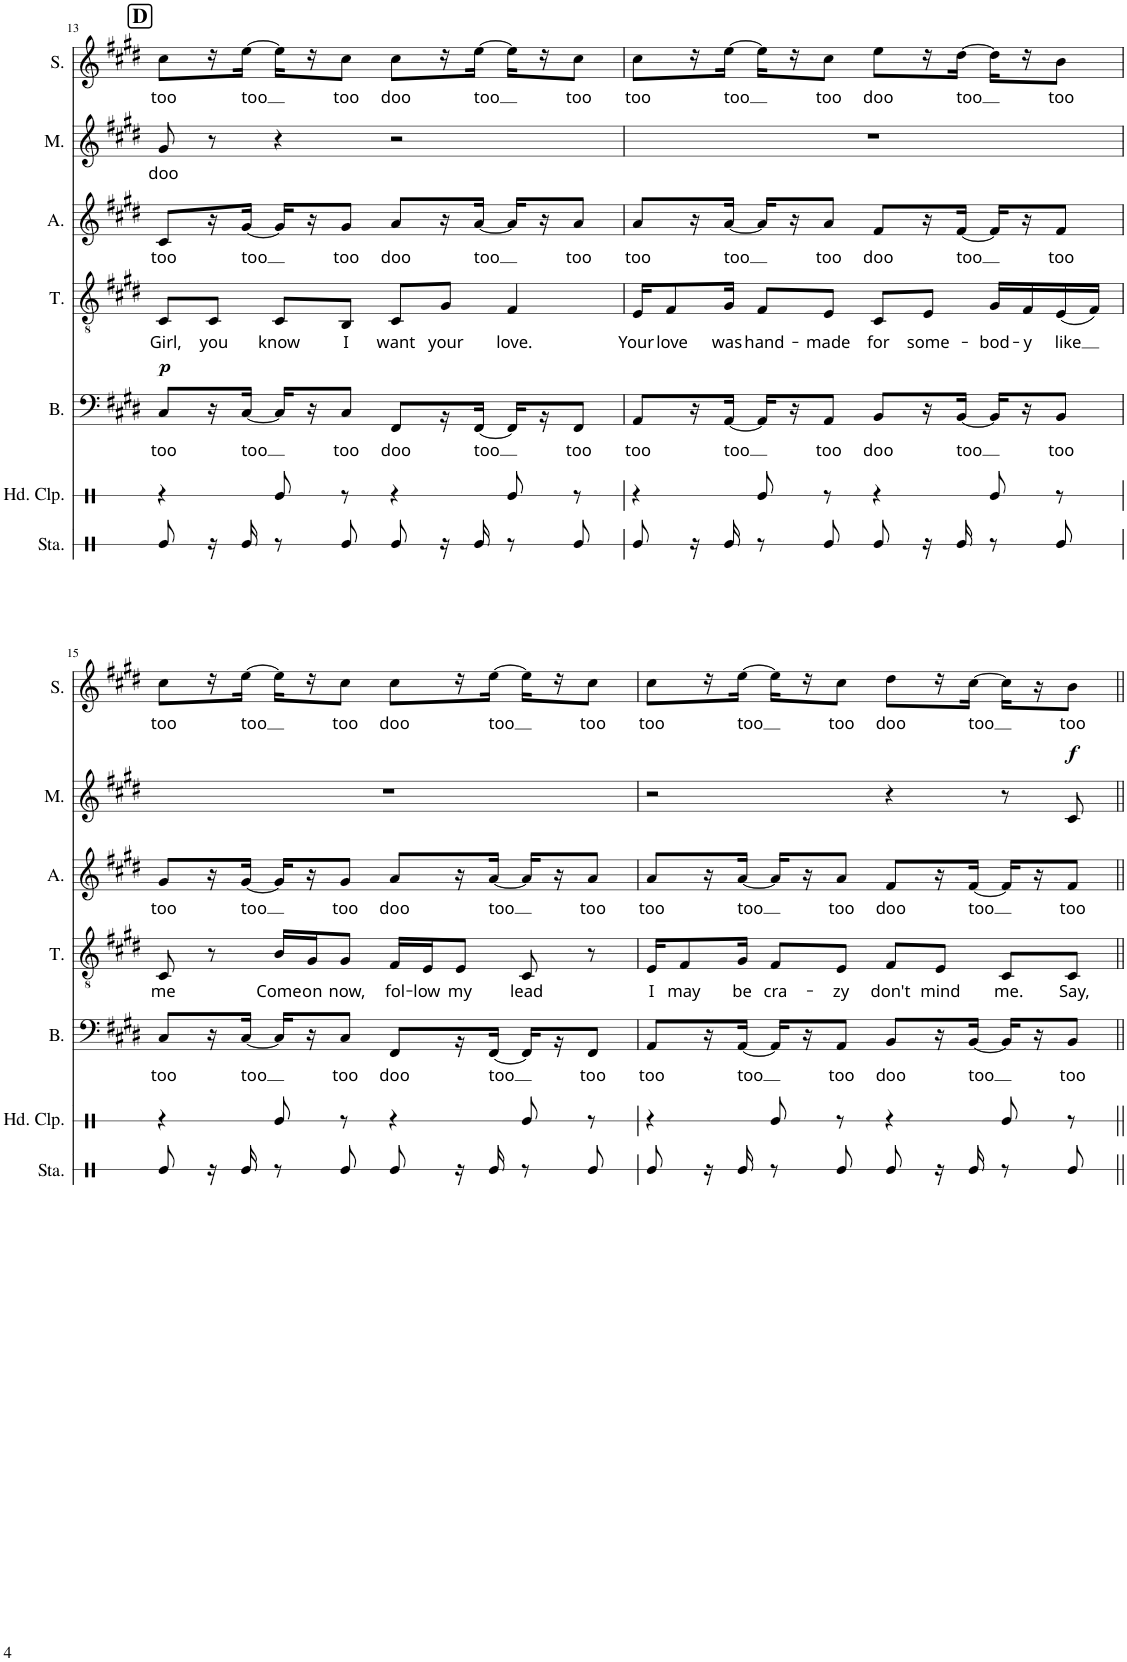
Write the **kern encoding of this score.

**kern	**kern	**kern	**text	**dynam	**kern	**text	**kern	**text	**kern	**text	**dynam	**kern	**text
*part7	*part6	*part5	*part5	*part5	*part4	*part4	*part3	*part3	*part2	*part2	*part2	*part1	*part1
*staff7	*staff6	*staff5	*staff5	*staff5	*staff4	*staff4	*staff3	*staff3	*staff2	*staff2	*staff2	*staff1	*staff1
*I"Stamp	*I"Hand Clap	*I"Base	*	*	*I"Tenor	*	*I"Alto	*	*I"Mezzo	*	*	*I"Soprano	*
*I'Sta.	*I'Hd. Clp.	*I'B.	*	*	*I'T.	*	*I'A.	*	*I'M.	*	*	*I'S.	*
!!LO:PB:g=z
*clefX	*clefX	*clefF4	*	*	*clefGv2	*	*clefG2	*	*clefG2	*	*	*clefG2	*
*k[]	*k[]	*k[f#c#g#d#]	*	*	*k[f#c#g#d#]	*	*k[f#c#g#d#]	*	*k[f#c#g#d#]	*	*	*k[f#c#g#d#]	*
*M4/4	*M4/4	*M4/4	*	*	*M4/4	*	*M4/4	*	*M4/4	*	*	*M4/4	*
!!LO:REH:place=s1:a:B:cj:fs=14:t=D
=13	=13	=13	=13	=13	=13	=13	=13	=13	=13	=13	=13	=13	=13
!	!	!	!LO:LY:b	!LO:DY:a	!	!LO:LY:b	!	!LO:LY:b	!	!LO:LY:b	!	!	!LO:LY:b
8Re/	4r	8C#/L	too	p	8C#/L	Girl,	8c#/L	too	8g#/	doo	.	8cc#\L	too
!	!	!	!	!	!	!LO:LY:b	!	!	!	!	!	!	!
16r	.	16r	.	.	8C#/J	you	16r	.	8r	.	.	16r	.
!	!	!	!LO:LY:b	!	!	!	!	!LO:LY:b	!	!	!	!	!LO:LY:b
16Re/	.	[<16C#/JJ	too	.	.	.	[<16g#/JJ	too	.	.	.	[>16ee\JJ	too
!	!	!	!	!	!	!LO:LY:b	!	!	!	!	!	!	!
8r	8Re/	16C#/LL]	.	.	8C#/L	know	16g#/LL]	.	4r	.	.	16ee\LL]	.
.	.	16r	.	.	.	.	16r	.	.	.	.	16r	.
!	!	!	!LO:LY:b	!	!	!LO:LY:b	!	!LO:LY:b	!	!	!	!	!LO:LY:b
8Re/	8r	8C#/J	too	.	8BB/J	I	8g#/J	too	.	.	.	8cc#\J	too
!	!	!	!LO:LY:b	!	!	!LO:LY:b	!	!LO:LY:b	!	!	!	!	!LO:LY:b
8Re/	4r	8FF#/L	doo	.	8C#/L	want	8a/L	doo	2r	.	.	8cc#\L	doo
!	!	!	!	!	!	!LO:LY:b	!	!	!	!	!	!	!
16r	.	16r	.	.	8G#/J	your	16r	.	.	.	.	16r	.
!	!	!	!LO:LY:b	!	!	!	!	!LO:LY:b	!	!	!	!	!LO:LY:b
16Re/	.	[<16FF#/JJ	too	.	.	.	[<16a/JJ	too	.	.	.	[>16ee\JJ	too
!	!	!	!	!	!	!LO:LY:b	!	!	!	!	!	!	!
8r	8Re/	16FF#/LL]	.	.	4F#/	love.	16a/LL]	.	.	.	.	16ee\LL]	.
.	.	16r	.	.	.	.	16r	.	.	.	.	16r	.
!	!	!	!LO:LY:b	!	!	!	!	!LO:LY:b	!	!	!	!	!LO:LY:b
8Re/	8r	8FF#/J	too	.	.	.	8a/J	too	.	.	.	8cc#\J	too
=14	=14	=14	=14	=14	=14	=14	=14	=14	=14	=14	=14	=14	=14
!	!	!	!LO:LY:b	!	!	!LO:LY:b	!	!LO:LY:b	!	!	!	!	!LO:LY:b
8Re/	4r	8AA/L	too	.	16E/KL	Your	8a/L	too	1r	.	.	8cc#\L	too
!	!	!	!	!	!	!LO:LY:b	!	!	!	!	!	!	!
.	.	.	.	.	8F#/	love	.	.	.	.	.	.	.
16r	.	16r	.	.	.	.	16r	.	.	.	.	16r	.
!	!	!	!LO:LY:b	!	!	!LO:LY:b	!	!LO:LY:b	!	!	!	!	!LO:LY:b
16Re/	.	[<16AA/JJ	too	.	16G#/Jk	was	[<16a/JJ	too	.	.	.	[>16ee\JJ	too
!	!	!	!	!	!	!LO:LY:b	!	!	!	!	!	!	!
8r	8Re/	16AA/LL]	.	.	8F#/L	hand-	16a/LL]	.	.	.	.	16ee\LL]	.
.	.	16r	.	.	.	.	16r	.	.	.	.	16r	.
!	!	!	!LO:LY:b	!	!	!LO:LY:b	!	!LO:LY:b	!	!	!	!	!LO:LY:b
8Re/	8r	8AA/J	too	.	8E/J	-made	8a/J	too	.	.	.	8cc#\J	too
!	!	!	!LO:LY:b	!	!	!LO:LY:b	!	!LO:LY:b	!	!	!	!	!LO:LY:b
8Re/	4r	8BB/L	doo	.	8C#/L	for	8f#/L	doo	.	.	.	8ee\L	doo
!	!	!	!	!	!	!LO:LY:b	!	!	!	!	!	!	!
16r	.	16r	.	.	8E/J	some-	16r	.	.	.	.	16r	.
!	!	!	!LO:LY:b	!	!	!	!	!LO:LY:b	!	!	!	!	!LO:LY:b
16Re/	.	[<16BB/JJ	too	.	.	.	[<16f#/JJ	too	.	.	.	[>16dd#\JJ	too
!	!	!	!	!	!	!LO:LY:b	!	!	!	!	!	!	!
8r	8Re/	16BB/LL]	.	.	16G#/LL	-bod-	16f#/LL]	.	.	.	.	16dd#\LL]	.
!	!	!	!	!	!	!LO:LY:b	!	!	!	!	!	!	!
.	.	16r	.	.	16F#/	-y	16r	.	.	.	.	16r	.
!	!	!	!LO:LY:b	!	!	!LO:LY:b	!	!LO:LY:b	!	!	!	!	!LO:LY:b
8Re/	8r	8BB/J	too	.	(<16E/	like	8f#/J	too	.	.	.	8b\J	too
.	.	.	.	.	16F#/JJ)	.	.	.	.	.	.	.	.
!!LO:LB:g=z
=15	=15	=15	=15	=15	=15	=15	=15	=15	=15	=15	=15	=15	=15
!	!	!	!LO:LY:b	!	!	!LO:LY:b	!	!LO:LY:b	!	!	!	!	!LO:LY:b
8Re/	4r	8C#/L	too	.	8C#/	me	8g#/L	too	1r	.	.	8cc#\L	too
16r	.	16r	.	.	8r	.	16r	.	.	.	.	16r	.
!	!	!	!LO:LY:b	!	!	!	!	!LO:LY:b	!	!	!	!	!LO:LY:b
16Re/	.	[<16C#/JJ	too	.	.	.	[<16g#/JJ	too	.	.	.	[>16ee\JJ	too
!	!	!	!	!	!	!LO:LY:b	!	!	!	!	!	!	!
8r	8Re/	16C#/LL]	.	.	16B/LL	Come	16g#/LL]	.	.	.	.	16ee\LL]	.
!	!	!	!	!	!	!LO:LY:b	!	!	!	!	!	!	!
.	.	16r	.	.	16G#/J	on	16r	.	.	.	.	16r	.
!	!	!	!LO:LY:b	!	!	!LO:LY:b	!	!LO:LY:b	!	!	!	!	!LO:LY:b
8Re/	8r	8C#/J	too	.	8G#/J	now,	8g#/J	too	.	.	.	8cc#\J	too
!	!	!	!LO:LY:b	!	!	!LO:LY:b	!	!LO:LY:b	!	!	!	!	!LO:LY:b
8Re/	4r	8FF#/L	doo	.	16F#/LL	fol-	8a/L	doo	.	.	.	8cc#\L	doo
!	!	!	!	!	!	!LO:LY:b	!	!	!	!	!	!	!
.	.	.	.	.	16E/J	-low	.	.	.	.	.	.	.
!	!	!	!	!	!	!LO:LY:b	!	!	!	!	!	!	!
16r	.	16r	.	.	8E/J	my	16r	.	.	.	.	16r	.
!	!	!	!LO:LY:b	!	!	!	!	!LO:LY:b	!	!	!	!	!LO:LY:b
16Re/	.	[<16FF#/JJ	too	.	.	.	[<16a/JJ	too	.	.	.	[>16ee\JJ	too
!	!	!	!	!	!	!LO:LY:b	!	!	!	!	!	!	!
8r	8Re/	16FF#/LL]	.	.	8C#/	lead	16a/LL]	.	.	.	.	16ee\LL]	.
.	.	16r	.	.	.	.	16r	.	.	.	.	16r	.
!	!	!	!LO:LY:b	!	!	!	!	!LO:LY:b	!	!	!	!	!LO:LY:b
8Re/	8r	8FF#/J	too	.	8r	.	8a/J	too	.	.	.	8cc#\J	too
=16	=16	=16	=16	=16	=16	=16	=16	=16	=16	=16	=16	=16	=16
!	!	!	!LO:LY:b	!	!	!LO:LY:b	!	!LO:LY:b	!	!	!	!	!LO:LY:b
8Re/	4r	8AA/L	too	.	16E/KL	I	8a/L	too	2r	.	.	8cc#\L	too
!	!	!	!	!	!	!LO:LY:b	!	!	!	!	!	!	!
.	.	.	.	.	8F#/	may	.	.	.	.	.	.	.
16r	.	16r	.	.	.	.	16r	.	.	.	.	16r	.
!	!	!	!LO:LY:b	!	!	!LO:LY:b	!	!LO:LY:b	!	!	!	!	!LO:LY:b
16Re/	.	[<16AA/JJ	too	.	16G#/Jk	be	[<16a/JJ	too	.	.	.	[>16ee\JJ	too
!	!	!	!	!	!	!LO:LY:b	!	!	!	!	!	!	!
8r	8Re/	16AA/LL]	.	.	8F#/L	cra-	16a/LL]	.	.	.	.	16ee\LL]	.
.	.	16r	.	.	.	.	16r	.	.	.	.	16r	.
!	!	!	!LO:LY:b	!	!	!LO:LY:b	!	!LO:LY:b	!	!	!	!	!LO:LY:b
8Re/	8r	8AA/J	too	.	8E/J	-zy	8a/J	too	.	.	.	8cc#\J	too
!	!	!	!LO:LY:b	!	!	!LO:LY:b	!	!LO:LY:b	!	!	!	!	!LO:LY:b
8Re/	4r	8BB/L	doo	.	8F#/L	don't	8f#/L	doo	4r	.	.	8dd#\L	doo
!	!	!	!	!	!	!LO:LY:b	!	!	!	!	!	!	!
16r	.	16r	.	.	8E/J	mind	16r	.	.	.	.	16r	.
!	!	!	!LO:LY:b	!	!	!	!	!LO:LY:b	!	!	!	!	!LO:LY:b
16Re/	.	[<16BB/JJ	too	.	.	.	[<16f#/JJ	too	.	.	.	[>16cc#\JJ	too
!	!	!	!	!	!	!LO:LY:b	!	!	!	!	!	!	!
8r	8Re/	16BB/LL]	.	.	8C#/L	me.	16f#/LL]	.	8r	.	.	16cc#\LL]	.
.	.	16r	.	.	.	.	16r	.	.	.	.	16r	.
!	!	!	!LO:LY:b	!	!	!LO:LY:b	!	!LO:LY:b	!	!	!LO:DY:a	!	!LO:LY:b
8Re/	8r	8BB/J	too	.	8C#/J	Say,	8f#/J	too	8c#/	.	f	8b\J	too
=||	=||	=||	=||	=||	=||	=||	=||	=||	=||	=||	=||	=||	=||
*-	*-	*-	*-	*-	*-	*-	*-	*-	*-	*-	*-	*-	*-
